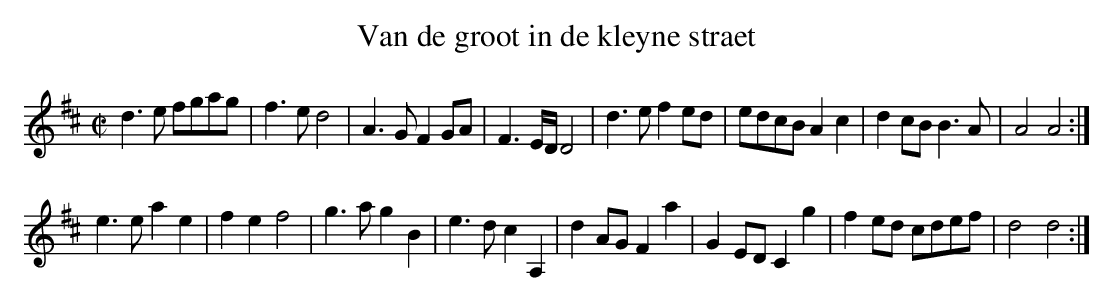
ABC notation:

X:1
T:Van de groot in de kleyne straet
M:C|
K:Dmaj
d3e fgag|f3ed4|A3GF2GA|F3E/D/D4|d3ef2ed|edcBA2c2|d2cBB3A|A4A4:|
e3ea2e2|f2e2f4|g3ag2B2|e3dc2A,2|d2AGF2a2|G2EDC2g2|f2ed cdef|d4d4:|
